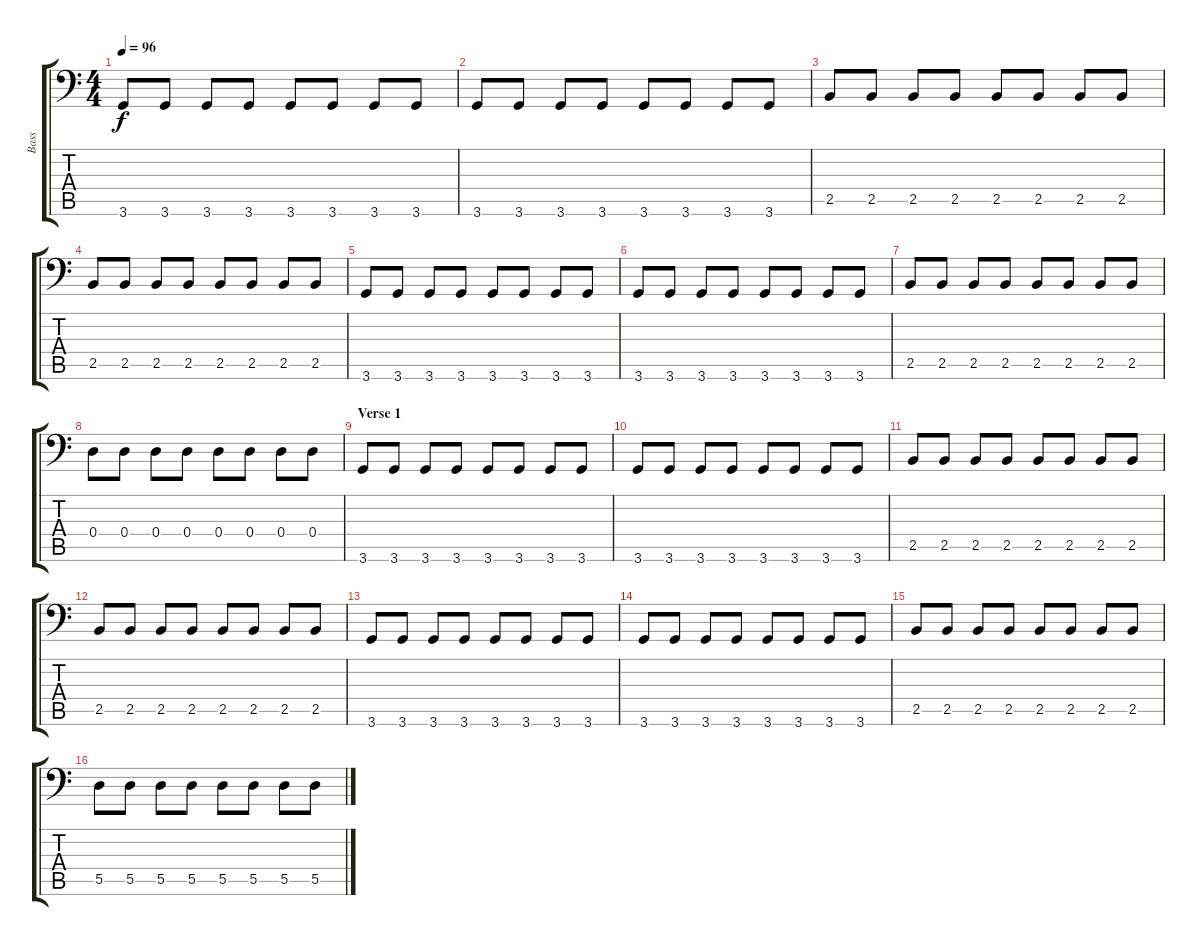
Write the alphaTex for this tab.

\track ("Bass" "Bass") {instrument electricbasspick}
\staff {score tabs}
\tuning (E3 B2 G2 D2 A1 E1) {hide}
\ts (4 4)
\tempo 96
\clef f4
\ks c
3.6.8{dy f} 3.6.8 3.6.8 3.6.8 3.6.8 3.6.8 3.6.8 3.6.8 |
3.6.8 3.6.8 3.6.8 3.6.8 3.6.8 3.6.8 3.6.8 3.6.8 |
2.5.8 2.5.8 2.5.8 2.5.8 2.5.8 2.5.8 2.5.8 2.5.8 |
2.5.8 2.5.8 2.5.8 2.5.8 2.5.8 2.5.8 2.5.8 2.5.8 |
3.6.8 3.6.8 3.6.8 3.6.8 3.6.8 3.6.8 3.6.8 3.6.8 |
3.6.8 3.6.8 3.6.8 3.6.8 3.6.8 3.6.8 3.6.8 3.6.8 |
2.5.8 2.5.8 2.5.8 2.5.8 2.5.8 2.5.8 2.5.8 2.5.8 |
0.4.8 0.4.8 0.4.8 0.4.8 0.4.8 0.4.8 0.4.8 0.4.8 |
\section ("" "Verse 1")
3.6.8 3.6.8 3.6.8 3.6.8 3.6.8 3.6.8 3.6.8 3.6.8 |
3.6.8 3.6.8 3.6.8 3.6.8 3.6.8 3.6.8 3.6.8 3.6.8 |
2.5.8 2.5.8 2.5.8 2.5.8 2.5.8 2.5.8 2.5.8 2.5.8 |
2.5.8 2.5.8 2.5.8 2.5.8 2.5.8 2.5.8 2.5.8 2.5.8 |
3.6.8 3.6.8 3.6.8 3.6.8 3.6.8 3.6.8 3.6.8 3.6.8 |
3.6.8 3.6.8 3.6.8 3.6.8 3.6.8 3.6.8 3.6.8 3.6.8 |
2.5.8 2.5.8 2.5.8 2.5.8 2.5.8 2.5.8 2.5.8 2.5.8 |
5.5.8 5.5.8 5.5.8 5.5.8 5.5.8 5.5.8 5.5.8 5.5.8
